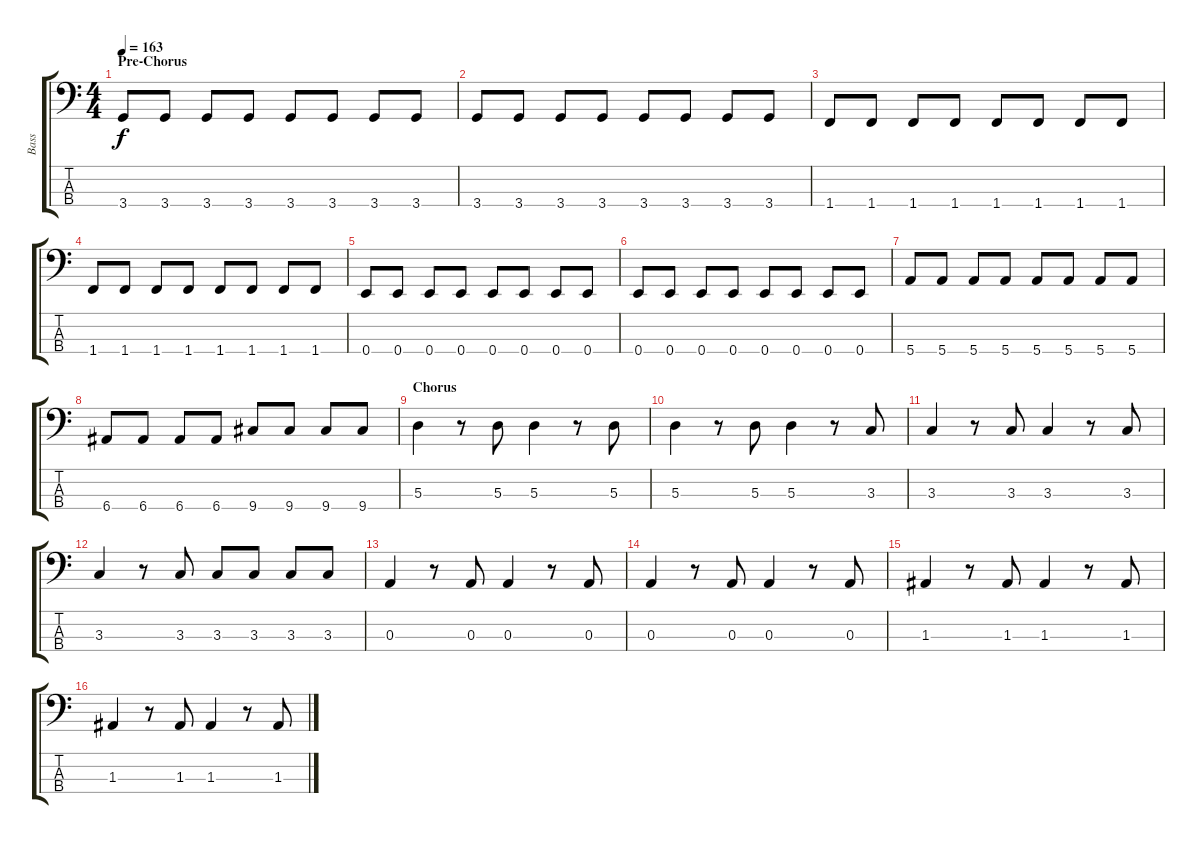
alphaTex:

\track ("Bass" "Bass") {instrument electricbasspick}
\staff {score tabs}
\tuning (G2 D2 A1 E1) {hide}
\ts (4 4)
\section ("" "Pre-Chorus")
\tempo 163
\clef f4
\ks c
3.4.8{dy f volume 13} 3.4.8 3.4.8 3.4.8 3.4.8 3.4.8 3.4.8 3.4.8 |
3.4.8 3.4.8 3.4.8 3.4.8 3.4.8 3.4.8 3.4.8 3.4.8 |
1.4.8 1.4.8 1.4.8 1.4.8 1.4.8 1.4.8 1.4.8 1.4.8 |
1.4.8 1.4.8 1.4.8 1.4.8 1.4.8 1.4.8 1.4.8 1.4.8 |
0.4.8 0.4.8 0.4.8 0.4.8 0.4.8 0.4.8 0.4.8 0.4.8 |
0.4.8 0.4.8 0.4.8 0.4.8 0.4.8 0.4.8 0.4.8 0.4.8 |
5.4.8 5.4.8 5.4.8 5.4.8 5.4.8 5.4.8 5.4.8 5.4.8 |
6.4.8 6.4.8 6.4.8 6.4.8 9.4.8 9.4.8 9.4.8 9.4.8 |
\section ("" "Chorus")
5.3.4 r.8 5.3.8 5.3.4 r.8 5.3.8 |
5.3.4 r.8 5.3.8 5.3.4 r.8 3.3.8 |
3.3.4 r.8 3.3.8 3.3.4 r.8 3.3.8 |
3.3.4 r.8 3.3.8 3.3.8 3.3.8 3.3.8 3.3.8 |
0.3.4 r.8 0.3.8 0.3.4 r.8 0.3.8 |
0.3.4 r.8 0.3.8 0.3.4 r.8 0.3.8 |
1.3.4 r.8 1.3.8 1.3.4 r.8 1.3.8 |
1.3.4 r.8 1.3.8 1.3.4 r.8 1.3.8
